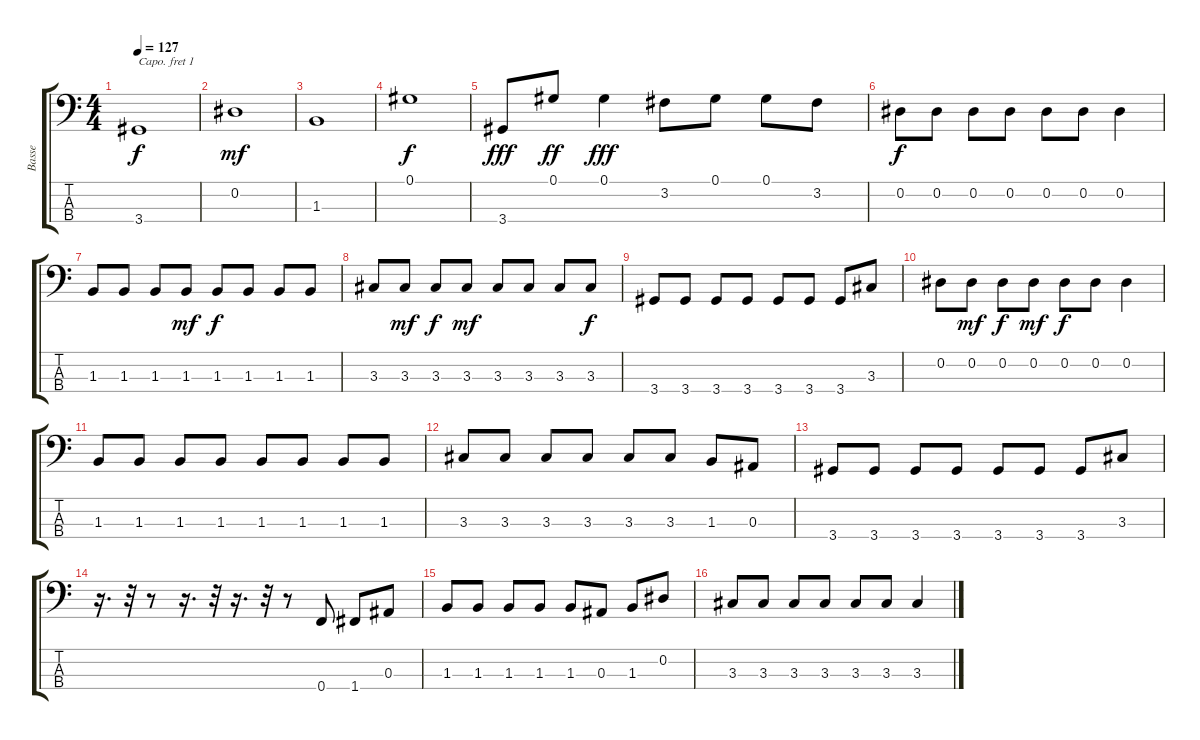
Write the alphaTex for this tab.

\track ("Basse" "Basse") {instrument fretlessbass}
\staff {score tabs}
\capo 1
\tuning (G2 D2 A1 E1) {hide}
\ts (4 4)
\tempo 127
\clef f4
\ks c
3.4.1{dy f} |
0.2.1{dy mf} |
1.3.1 |
0.1.1{dy f} |
3.4.8{dy fff} 0.1.8{dy ff} 0.1.4{dy fff} 3.2.8 0.1.8 0.1.8 3.2.8 |
0.2.8{dy f} 0.2.8 0.2.8 0.2.8 0.2.8 0.2.8 0.2.4 |
1.3.8 1.3.8 1.3.8 1.3.8{dy mf} 1.3.8{dy f} 1.3.8 1.3.8 1.3.8 |
3.3.8 3.3.8{dy mf} 3.3.8{dy f} 3.3.8{dy mf} 3.3.8 3.3.8 3.3.8 3.3.8{dy f} |
3.4.8 3.4.8 3.4.8 3.4.8 3.4.8 3.4.8 3.4.8 3.3.8 |
0.2.8 0.2.8{dy mf} 0.2.8{dy f} 0.2.8{dy mf} 0.2.8{dy f} 0.2.8 0.2.4 |
1.3.8 1.3.8 1.3.8 1.3.8 1.3.8 1.3.8 1.3.8 1.3.8 |
3.3.8 3.3.8 3.3.8 3.3.8 3.3.8 3.3.8 1.3.8 0.3.8 |
3.4.8 3.4.8 3.4.8 3.4.8 3.4.8 3.4.8 3.4.8 3.3.8 |
r.16{d} r.32 r.8 r.16{d} r.32 r.16{d} r.32 r.8 0.4.8 1.4.8 0.3.8 |
1.3.8 1.3.8 1.3.8 1.3.8 1.3.8 0.3.8 1.3.8 0.2.8 |
3.3.8 3.3.8 3.3.8 3.3.8 3.3.8 3.3.8 3.3.4
